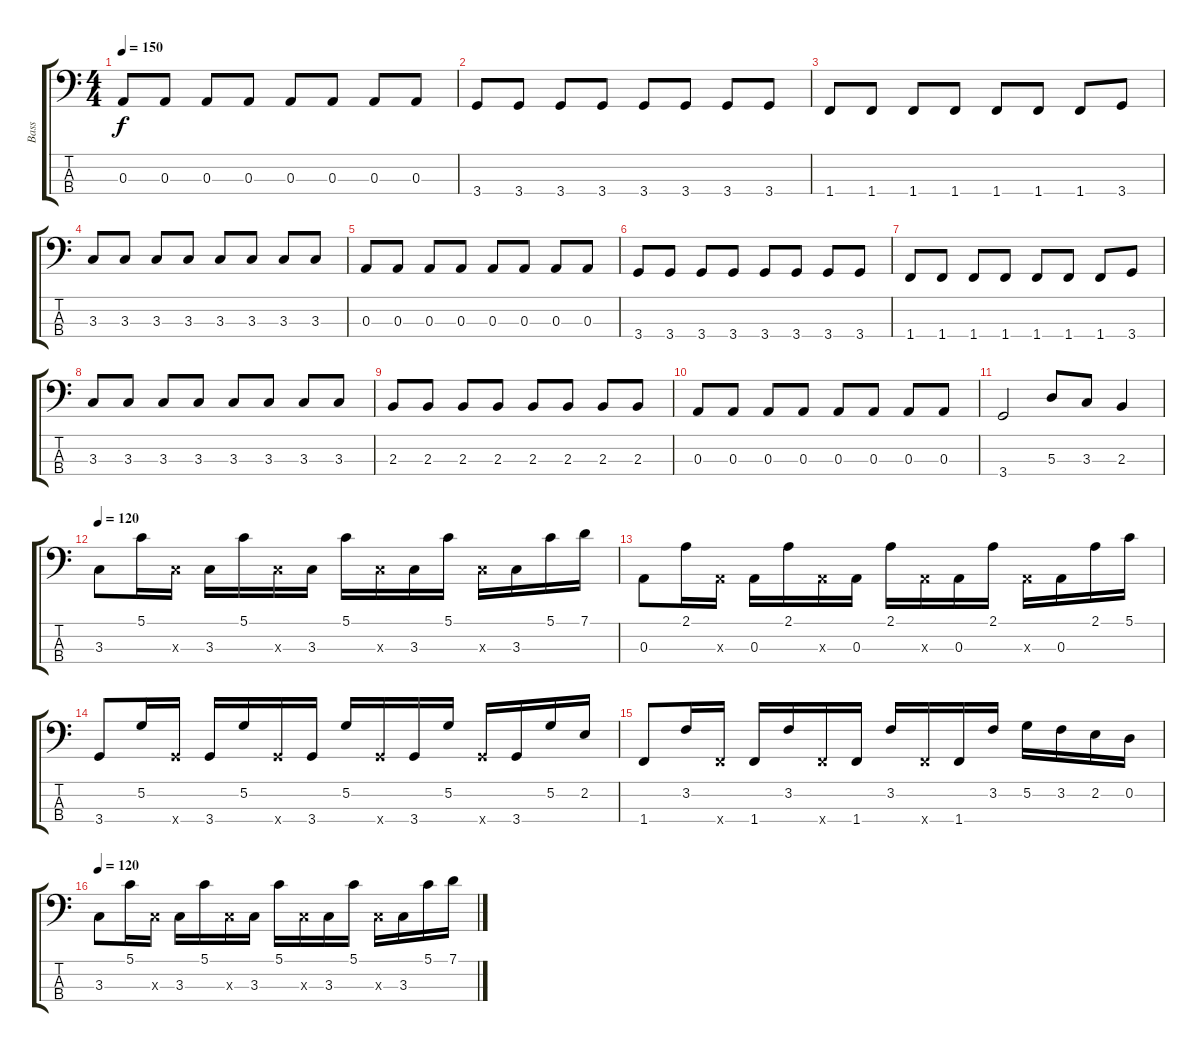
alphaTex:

\track ("Bass" "Bass") {instrument electricbassfinger}
\staff {score tabs}
\tuning (G2 D2 A1 E1) {hide}
\ts (4 4)
\tempo 150
\clef f4
\ks c
0.3.8{dy f} 0.3.8 0.3.8 0.3.8 0.3.8 0.3.8 0.3.8 0.3.8 |
3.4.8 3.4.8 3.4.8 3.4.8 3.4.8 3.4.8 3.4.8 3.4.8 |
1.4.8 1.4.8 1.4.8 1.4.8 1.4.8 1.4.8 1.4.8 3.4.8 |
3.3.8 3.3.8 3.3.8 3.3.8 3.3.8 3.3.8 3.3.8 3.3.8 |
0.3.8 0.3.8 0.3.8 0.3.8 0.3.8 0.3.8 0.3.8 0.3.8 |
3.4.8 3.4.8 3.4.8 3.4.8 3.4.8 3.4.8 3.4.8 3.4.8 |
1.4.8 1.4.8 1.4.8 1.4.8 1.4.8 1.4.8 1.4.8 3.4.8 |
3.3.8 3.3.8 3.3.8 3.3.8 3.3.8 3.3.8 3.3.8 3.3.8 |
2.3.8 2.3.8 2.3.8 2.3.8 2.3.8 2.3.8 2.3.8 2.3.8 |
0.3.8 0.3.8 0.3.8 0.3.8 0.3.8 0.3.8 0.3.8 0.3.8 |
3.4.2 5.3.8 3.3.8 2.3.4 |
\tempo 120
3.3.8{instrument slapbass1} 5.1.16 3.3{x}.16 3.3.16 5.1.16 3.3{x}.16 3.3.16 5.1.16 3.3{x}.16 3.3.16 5.1.16 3.3{x}.16 3.3.16 5.1.16 7.1.16 |
0.3.8 2.1.16 0.3{x}.16 0.3.16 2.1.16 0.3{x}.16 0.3.16 2.1.16 0.3{x}.16 0.3.16 2.1.16 0.3{x}.16 0.3.16 2.1.16 5.1.16 |
3.4.8 5.2.16 3.4{x}.16 3.4.16 5.2.16 3.4{x}.16 3.4.16 5.2.16 3.4{x}.16 3.4.16 5.2.16 3.4{x}.16 3.4.16 5.2.16 2.2.16 |
1.4.8 3.2.16 1.4{x}.16 1.4.16 3.2.16 1.4{x}.16 1.4.16 3.2.16 1.4{x}.16 1.4.16 3.2.16 5.2.16 3.2.16 2.2.16 0.2.16 |
\tempo 120
3.3.8{instrument slapbass1} 5.1.16 3.3{x}.16 3.3.16 5.1.16 3.3{x}.16 3.3.16 5.1.16 3.3{x}.16 3.3.16 5.1.16 3.3{x}.16 3.3.16 5.1.16 7.1.16
